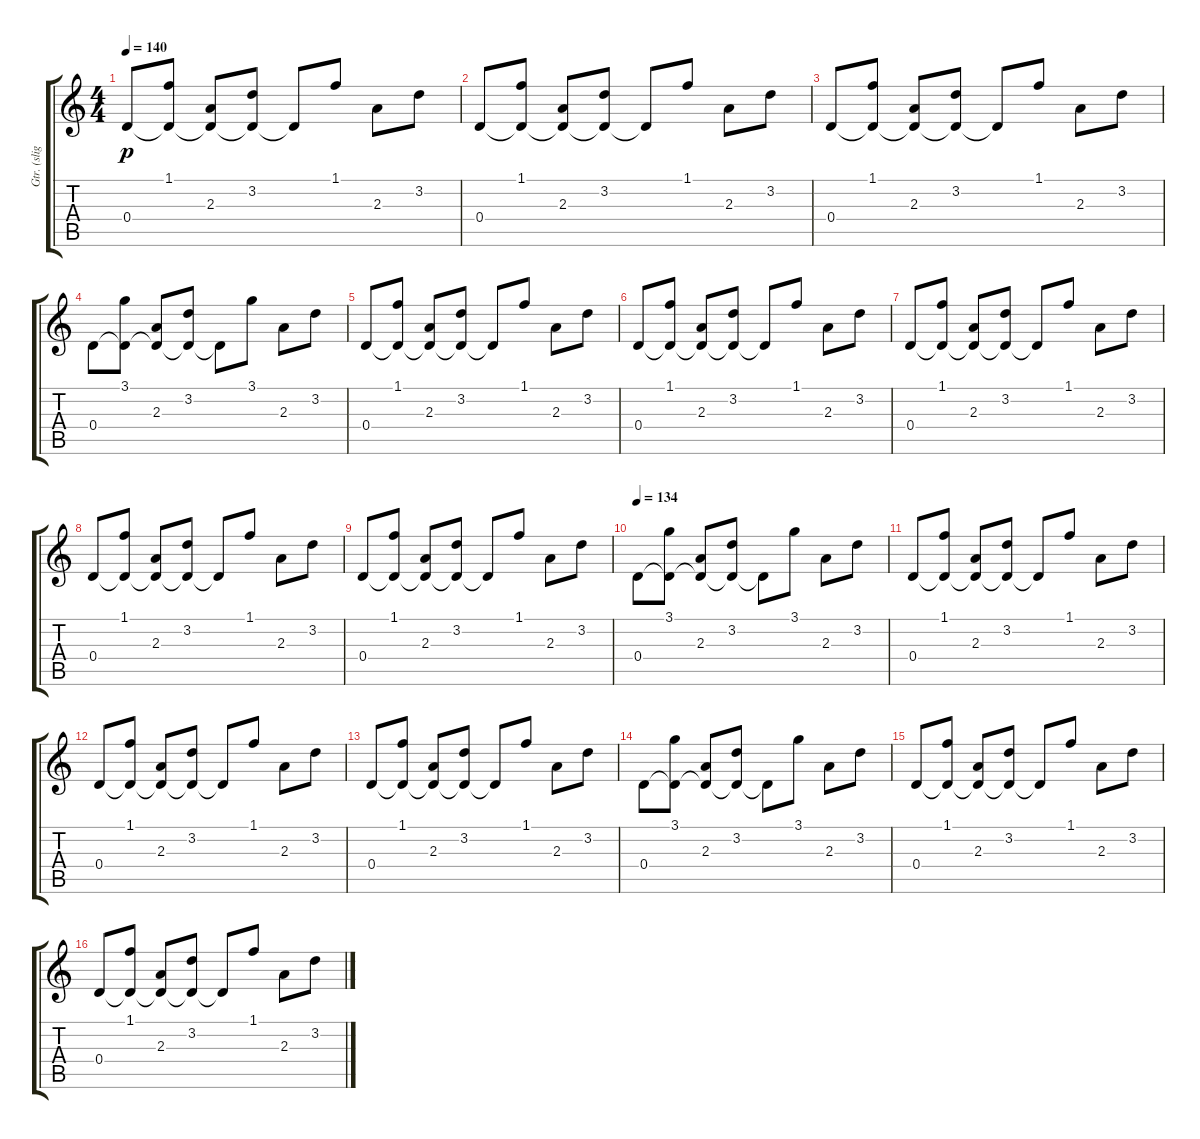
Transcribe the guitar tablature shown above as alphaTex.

\track ("Gtr. (slight dist. w/ flanger)" "Gtr. (slig") {instrument electricguitarclean}
\staff {score tabs}
\tuning (E4 B3 G3 D3 A2 E2) {hide}
\ts (4 4)
\tempo 140
\clef g2
\ks c
0.4.8{dy p} (1.1 0.4{t}).8 (2.3 0.4{t}).8 (3.2 0.4{t}).8 0.4{t}.8 1.1.8 2.3.8 3.2.8 |
0.4.8 (1.1 0.4{t}).8 (2.3 0.4{t}).8 (3.2 0.4{t}).8 0.4{t}.8 1.1.8 2.3.8 3.2.8 |
0.4.8 (1.1 0.4{t}).8 (2.3 0.4{t}).8 (3.2 0.4{t}).8 0.4{t}.8 1.1.8 2.3.8 3.2.8 |
0.4.8 (3.1 0.4{t}).8 (2.3 0.4{t}).8 (3.2 0.4{t}).8 0.4{t}.8 3.1.8 2.3.8 3.2.8 |
0.4.8 (1.1 0.4{t}).8 (2.3 0.4{t}).8 (3.2 0.4{t}).8 0.4{t}.8 1.1.8 2.3.8 3.2.8 |
0.4.8 (1.1 0.4{t}).8 (2.3 0.4{t}).8 (3.2 0.4{t}).8 0.4{t}.8 1.1.8 2.3.8 3.2.8 |
0.4.8 (1.1 0.4{t}).8 (2.3 0.4{t}).8 (3.2 0.4{t}).8 0.4{t}.8 1.1.8 2.3.8 3.2.8 |
0.4.8 (1.1 0.4{t}).8 (2.3 0.4{t}).8 (3.2 0.4{t}).8 0.4{t}.8 1.1.8 2.3.8 3.2.8 |
0.4.8 (1.1 0.4{t}).8 (2.3 0.4{t}).8 (3.2 0.4{t}).8 0.4{t}.8 1.1.8 2.3.8 3.2.8 |
\tempo 134
0.4.8 (3.1 0.4{t}).8 (2.3 0.4{t}).8 (3.2 0.4{t}).8 0.4{t}.8 3.1.8 2.3.8 3.2.8 |
0.4.8 (1.1 0.4{t}).8 (2.3 0.4{t}).8 (3.2 0.4{t}).8 0.4{t}.8 1.1.8 2.3.8 3.2.8 |
0.4.8 (1.1 0.4{t}).8 (2.3 0.4{t}).8 (3.2 0.4{t}).8 0.4{t}.8 1.1.8 2.3.8 3.2.8 |
0.4.8 (1.1 0.4{t}).8 (2.3 0.4{t}).8 (3.2 0.4{t}).8 0.4{t}.8 1.1.8 2.3.8 3.2.8 |
0.4.8 (3.1 0.4{t}).8 (2.3 0.4{t}).8 (3.2 0.4{t}).8 0.4{t}.8 3.1.8 2.3.8 3.2.8 |
0.4.8 (1.1 0.4{t}).8 (2.3 0.4{t}).8 (3.2 0.4{t}).8 0.4{t}.8 1.1.8 2.3.8 3.2.8 |
0.4.8 (1.1 0.4{t}).8 (2.3 0.4{t}).8 (3.2 0.4{t}).8 0.4{t}.8 1.1.8 2.3.8 3.2.8
